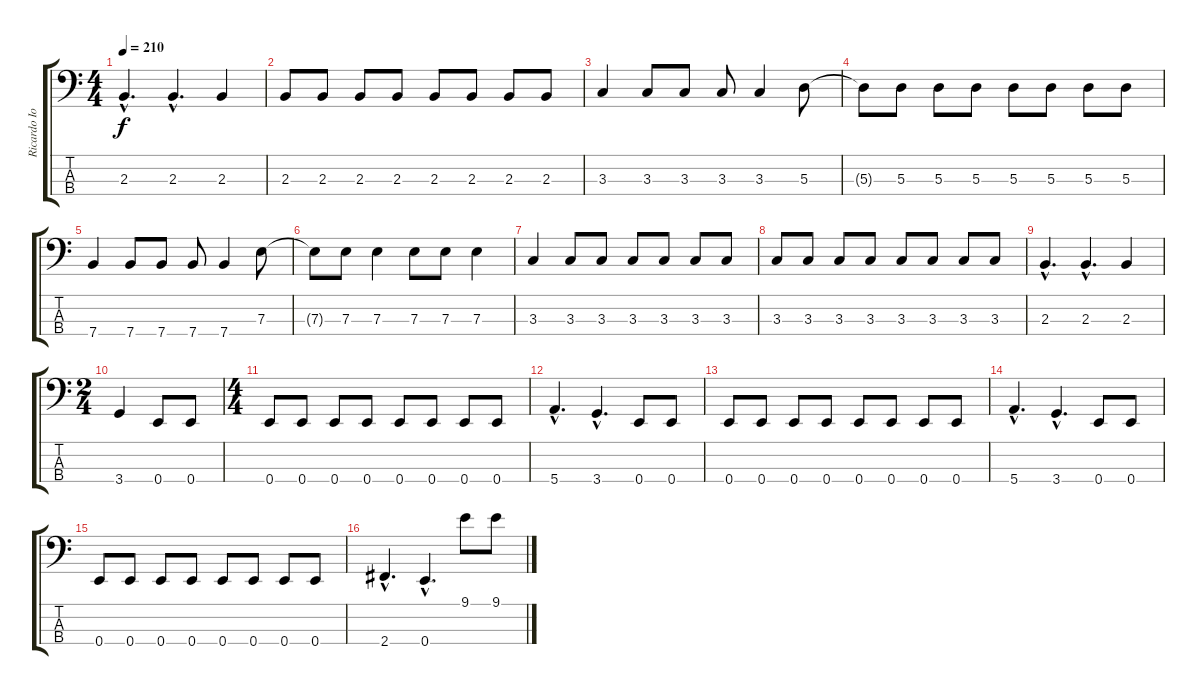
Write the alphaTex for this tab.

\track ("Ricardo Iorio" "Ricardo Io") {instrument electricbassfinger}
\staff {score tabs}
\tuning (G2 D2 A1 E1) {hide}
\ts (4 4)
\tempo 210
\clef f4
\ks c
2.3{hac}.4{d dy f} 2.3{hac}.4{d} 2.3.4 |
2.3.8 2.3.8 2.3.8 2.3.8 2.3.8 2.3.8 2.3.8 2.3.8 |
3.3.4 3.3.8 3.3.8 3.3.8 3.3.4 5.3.8 |
5.3{t}.8 5.3.8 5.3.8 5.3.8 5.3.8 5.3.8 5.3.8 5.3.8 |
7.4.4 7.4.8 7.4.8 7.4.8 7.4.4 7.3.8 |
7.3{t}.8 7.3.8 7.3.4 7.3.8 7.3.8 7.3.4 |
3.3.4 3.3.8 3.3.8 3.3.8 3.3.8 3.3.8 3.3.8 |
3.3.8 3.3.8 3.3.8 3.3.8 3.3.8 3.3.8 3.3.8 3.3.8 |
2.3{hac}.4{d} 2.3{hac}.4{d} 2.3.4 |
\ts (2 4)
3.4.4 0.4.8 0.4.8 |
\ts (4 4)
0.4.8 0.4.8 0.4.8 0.4.8 0.4.8 0.4.8 0.4.8 0.4.8 |
5.4{hac}.4{d} 3.4{hac}.4{d} 0.4.8 0.4.8 |
0.4.8 0.4.8 0.4.8 0.4.8 0.4.8 0.4.8 0.4.8 0.4.8 |
5.4{hac}.4{d} 3.4{hac}.4{d} 0.4.8 0.4.8 |
0.4.8 0.4.8 0.4.8 0.4.8 0.4.8 0.4.8 0.4.8 0.4.8 |
2.4{hac}.4{d} 0.4{hac}.4{d} 9.1.8 9.1.8
